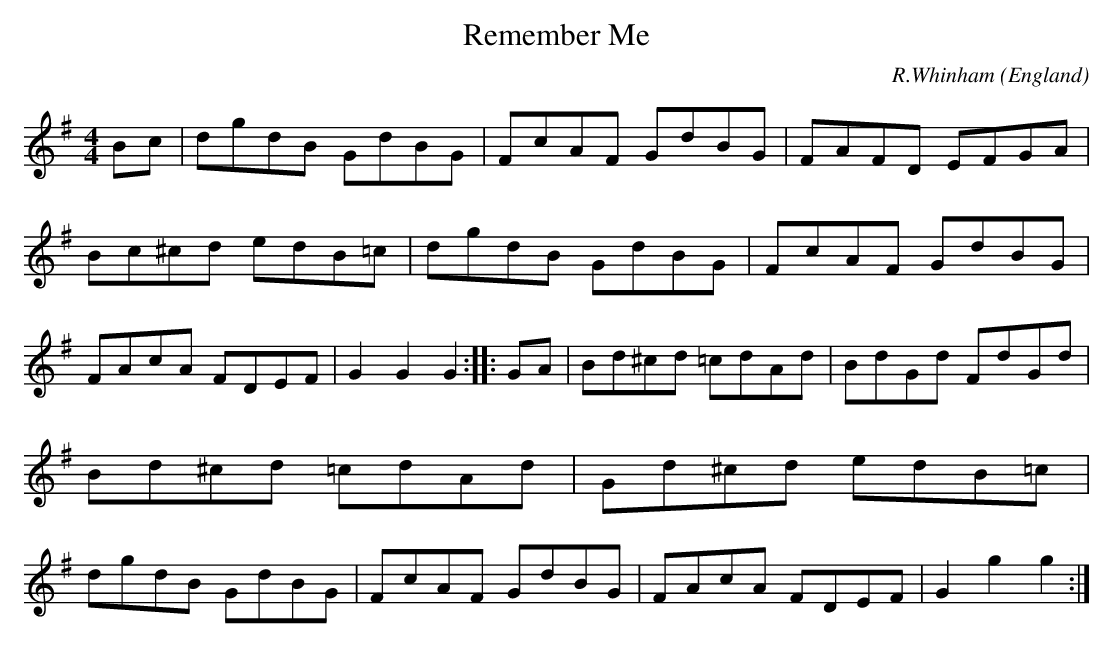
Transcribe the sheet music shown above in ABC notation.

X:1
T:Remember Me
C:R.Whinham
M:4/4
O:England
K:G major
Bc|\
dgdB GdBG | FcAF GdBG | FAFD EFGA | Bc^cd edB=c |\
dgdB GdBG | FcAF GdBG | FAcA FDEF | G2 G2 G2 ::\
GA |\
Bd^cd =cdAd | BdGd FdGd | Bd^cd =cdAd | Gd^cd edB=c |\
dgdB GdBG | FcAF GdBG | FAcA FDEF | G2g2 g2 :|
